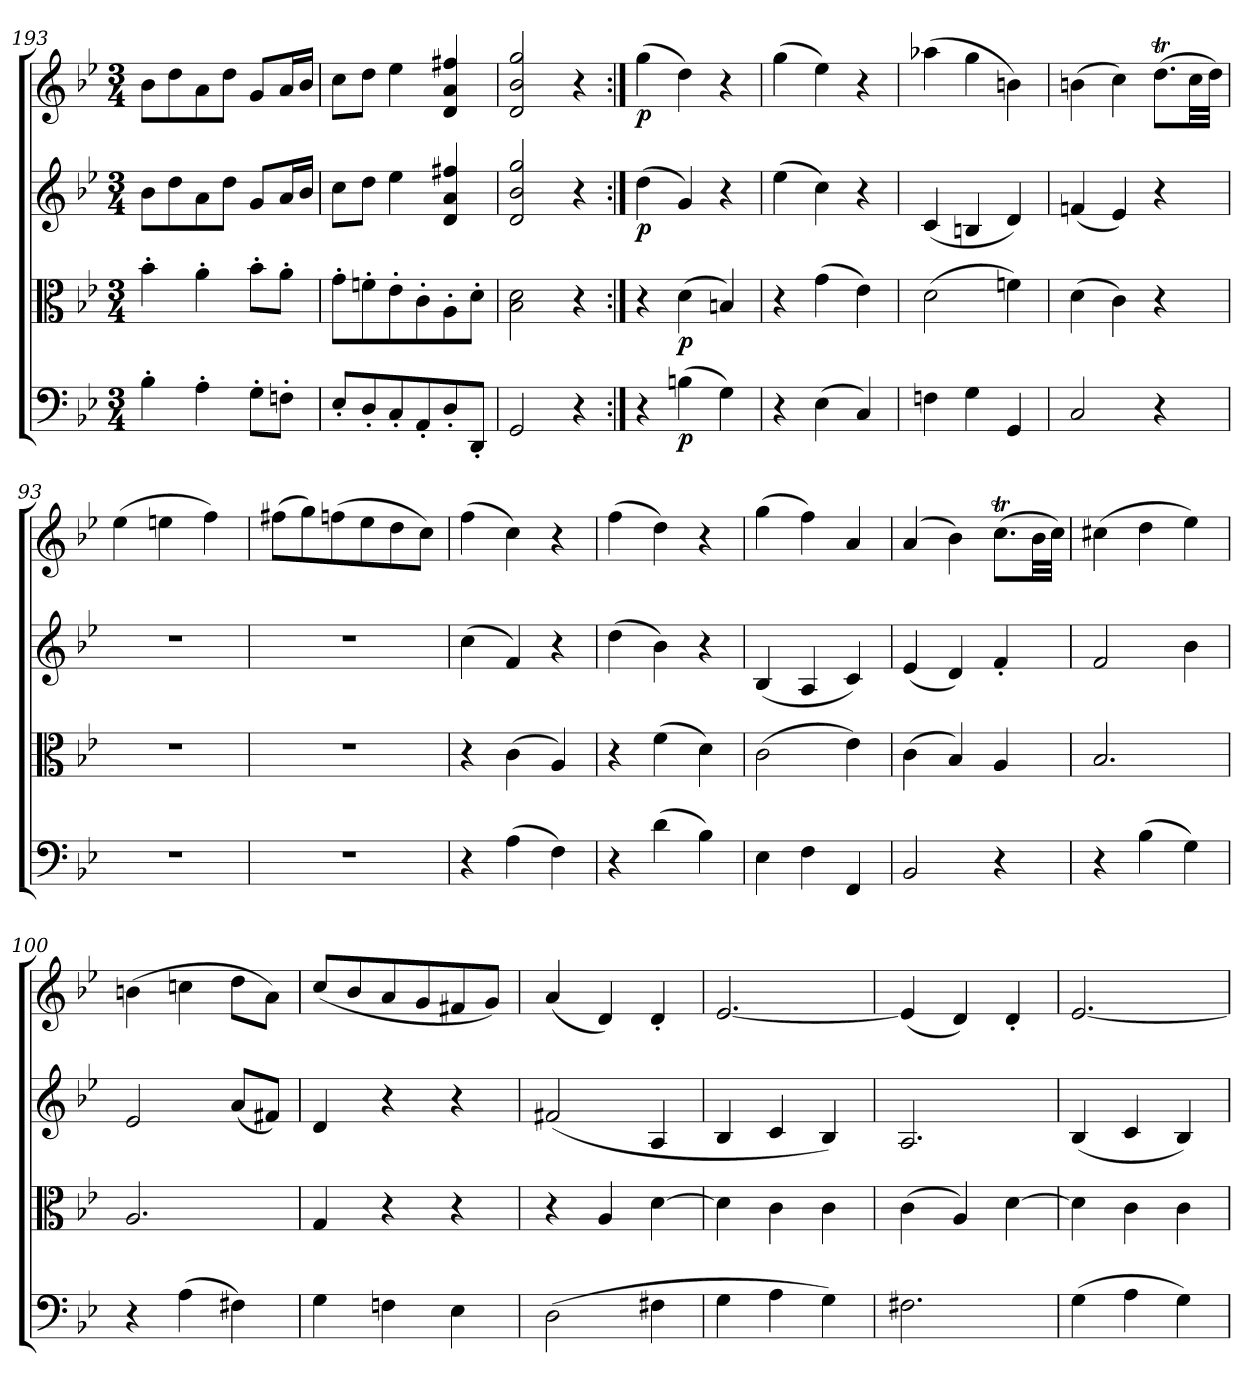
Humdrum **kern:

**kern	**dynam	**kern	**dynam	**kern	**dynam	**kern	**dynam
*part4	*part4	*part3	*part3	*part2	*part2	*part1	*part1
*staff4	*staff4	*staff3	*staff3	*staff2	*staff2	*staff1	*staff1
*clefF4	*	*clefC3	*	*clefG2	*	*clefG2	*
*k[b-e-]	*	*k[b-e-]	*	*k[b-e-]	*	*k[b-e-]	*
*g:	*	*g:	*	*g:	*	*g:	*
*M3/4	*	*M3/4	*	*M3/4	*	*M3/4	*
=193	=193	=193	=193	=193	=193	=193	=193
4B-'\	.	4b-'\	.	8b-\L	.	8b-\L	.
.	.	.	.	8dd\	.	8dd\	.
4A'\	.	4a'\	.	8a\	.	8a\	.
.	.	.	.	8dd\J	.	8dd\J	.
8G'\L	.	8b-'\L	.	8g/L	.	8g/L	.
8Fn'\J	.	8a'\J	.	16a/L	.	16a/L	.
.	.	.	.	16b-/JJ	.	16b-/JJ	.
=194	=194	=194	=194	=194	=194	=194	=194
8E-'/L	.	8g'\L	.	8cc\L	.	8cc\L	.
8D'/	.	8fn'\	.	8dd\J	.	8dd\J	.
8C'/	.	8e-'\	.	4ee-\	.	4ee-\	.
8AA'/	.	8c'\	.	.	.	.	.
8D'/	.	8A'\	.	4d/ 4a/ 4ff#X/	.	4d/ 4a/ 4ff#X/	.
8DD'/J	.	8d'\J	.	.	.	.	.
=195	=195	=195	=195	=195	=195	=195	=195
2GG/	.	2B-\ 2d\	.	2d/ 2b-/ 2gg/	.	2d/ 2b-/ 2gg/	.
4r	.	4r	.	4r	.	4r	.
=:|!	=:|!	=:|!	=:|!	=:|!	=:|!	=:|!	=:|!
4r	.	4r	.	(4dd\	p	(4gg\	p
(4Bn\	p	(4d\	p	4g/)	.	4dd\)	.
4G\)	.	4Bn/)	.	4r	.	4r	.
=90	=90	=90	=90	=90	=90	=90	=90
4r	.	4r	.	(4ee-\	.	(4gg\	.
(4E-\	.	(4g\	.	4cc\)	.	4ee-\)	.
4C/)	.	4e-\)	.	4r	.	4r	.
=91	=91	=91	=91	=91	=91	=91	=91
4Fn\	.	(2d\	.	(4c/	.	(4aa-X\	.
4G\	.	.	.	4Bn/	.	4gg\	.
4GG/	.	4fn\)	.	4d/)	.	4bn\)	.
=92	=92	=92	=92	=92	=92	=92	=92
2C/	.	(4d\	.	(4fn/	.	(4bn\	.
.	.	4c\)	.	4e-/)	.	4cc\)	.
4r	.	4r	.	4r	.	(8.ddt\L	.
.	.	.	.	.	.	32cc\LL	.
.	.	.	.	.	.	32dd\JJJ)	.
=93	=93	=93	=93	=93	=93	=93	=93
2.r	.	2.r	.	2.r	.	(4ee-\	.
.	.	.	.	.	.	4een\	.
.	.	.	.	.	.	4ff\)	.
=94	=94	=94	=94	=94	=94	=94	=94
2.r	.	2.r	.	2.r	.	(8ff#X\L	.
.	.	.	.	.	.	8gg\)	.
.	.	.	.	.	.	(8ffn\	.
.	.	.	.	.	.	8ee-\	.
.	.	.	.	.	.	8dd\	.
.	.	.	.	.	.	8cc\J)	.
=95	=95	=95	=95	=95	=95	=95	=95
4r	.	4r	.	(4cc\	.	(4ff\	.
(4A\	.	(4c\	.	4f/)	.	4cc\)	.
4F\)	.	4A/)	.	4r	.	4r	.
=96	=96	=96	=96	=96	=96	=96	=96
4r	.	4r	.	(4dd\	.	(4ff\	.
(4d\	.	(4f\	.	4b-\)	.	4dd\)	.
4B-\)	.	4d\)	.	4r	.	4r	.
=97	=97	=97	=97	=97	=97	=97	=97
4E-\	.	(2c\	.	(4B-/	.	(4gg\	.
4F\	.	.	.	4A/	.	4ff\)	.
4FF/	.	4e-\)	.	4c/)	.	4a/	.
=98	=98	=98	=98	=98	=98	=98	=98
2BB-/	.	(4c\	.	(4e-/	.	(4a/	.
.	.	4B-/)	.	4d/)	.	4b-\)	.
4r	.	4A/	.	4f'/	.	(8.ccT\L	.
.	.	.	.	.	.	32b-\LL	.
.	.	.	.	.	.	32cc\JJJ)	.
=99	=99	=99	=99	=99	=99	=99	=99
4r	.	2.B-/	.	2f/	.	(4cc#X\	.
(4B-\	.	.	.	.	.	4dd\	.
4G\)	.	.	.	4b-\	.	4ee-\)	.
=100	=100	=100	=100	=100	=100	=100	=100
4r	.	2.A/	.	2e-/	.	(4bn\	.
(4A\	.	.	.	.	.	4ccn\	.
4F#X\)	.	.	.	(8a/L	.	8dd\L	.
.	.	.	.	8f#X/J)	.	8a\J)	.
=101	=101	=101	=101	=101	=101	=101	=101
4G\	.	4G/	.	4d/	.	(8cc/L	.
.	.	.	.	.	.	8b-/	.
4Fn\	.	4r	.	4r	.	8a/	.
.	.	.	.	.	.	8g/	.
4E-\	.	4r	.	4r	.	8f#X/	.
.	.	.	.	.	.	8g/J)	.
=102	=102	=102	=102	=102	=102	=102	=102
(2D\	.	4r	.	(2f#X/	.	(4a/	.
.	.	4A/	.	.	.	4d/)	.
4F#X\	.	[4d\	.	4A/	.	4d'/	.
=103	=103	=103	=103	=103	=103	=103	=103
4G\	.	4d\]	.	4B-/	.	[2.e-/	.
4A\	.	4c\	.	4c/	.	.	.
4G\)	.	4c\	.	4B-/)	.	.	.
=104	=104	=104	=104	=104	=104	=104	=104
2.F#X\	.	(4c\	.	2.A/	.	(4e-/]	.
.	.	4A/)	.	.	.	4d/)	.
.	.	[4d\	.	.	.	4d'/	.
=105	=105	=105	=105	=105	=105	=105	=105
(4G\	.	4d\]	.	(4B-/	.	[2.e-/	.
4A\	.	4c\	.	4c/	.	.	.
4G\)	.	4c\	.	4B-/)	.	.	.
=	=	=	=	=	=	=	=
*-	*-	*-	*-	*-	*-	*-	*-
